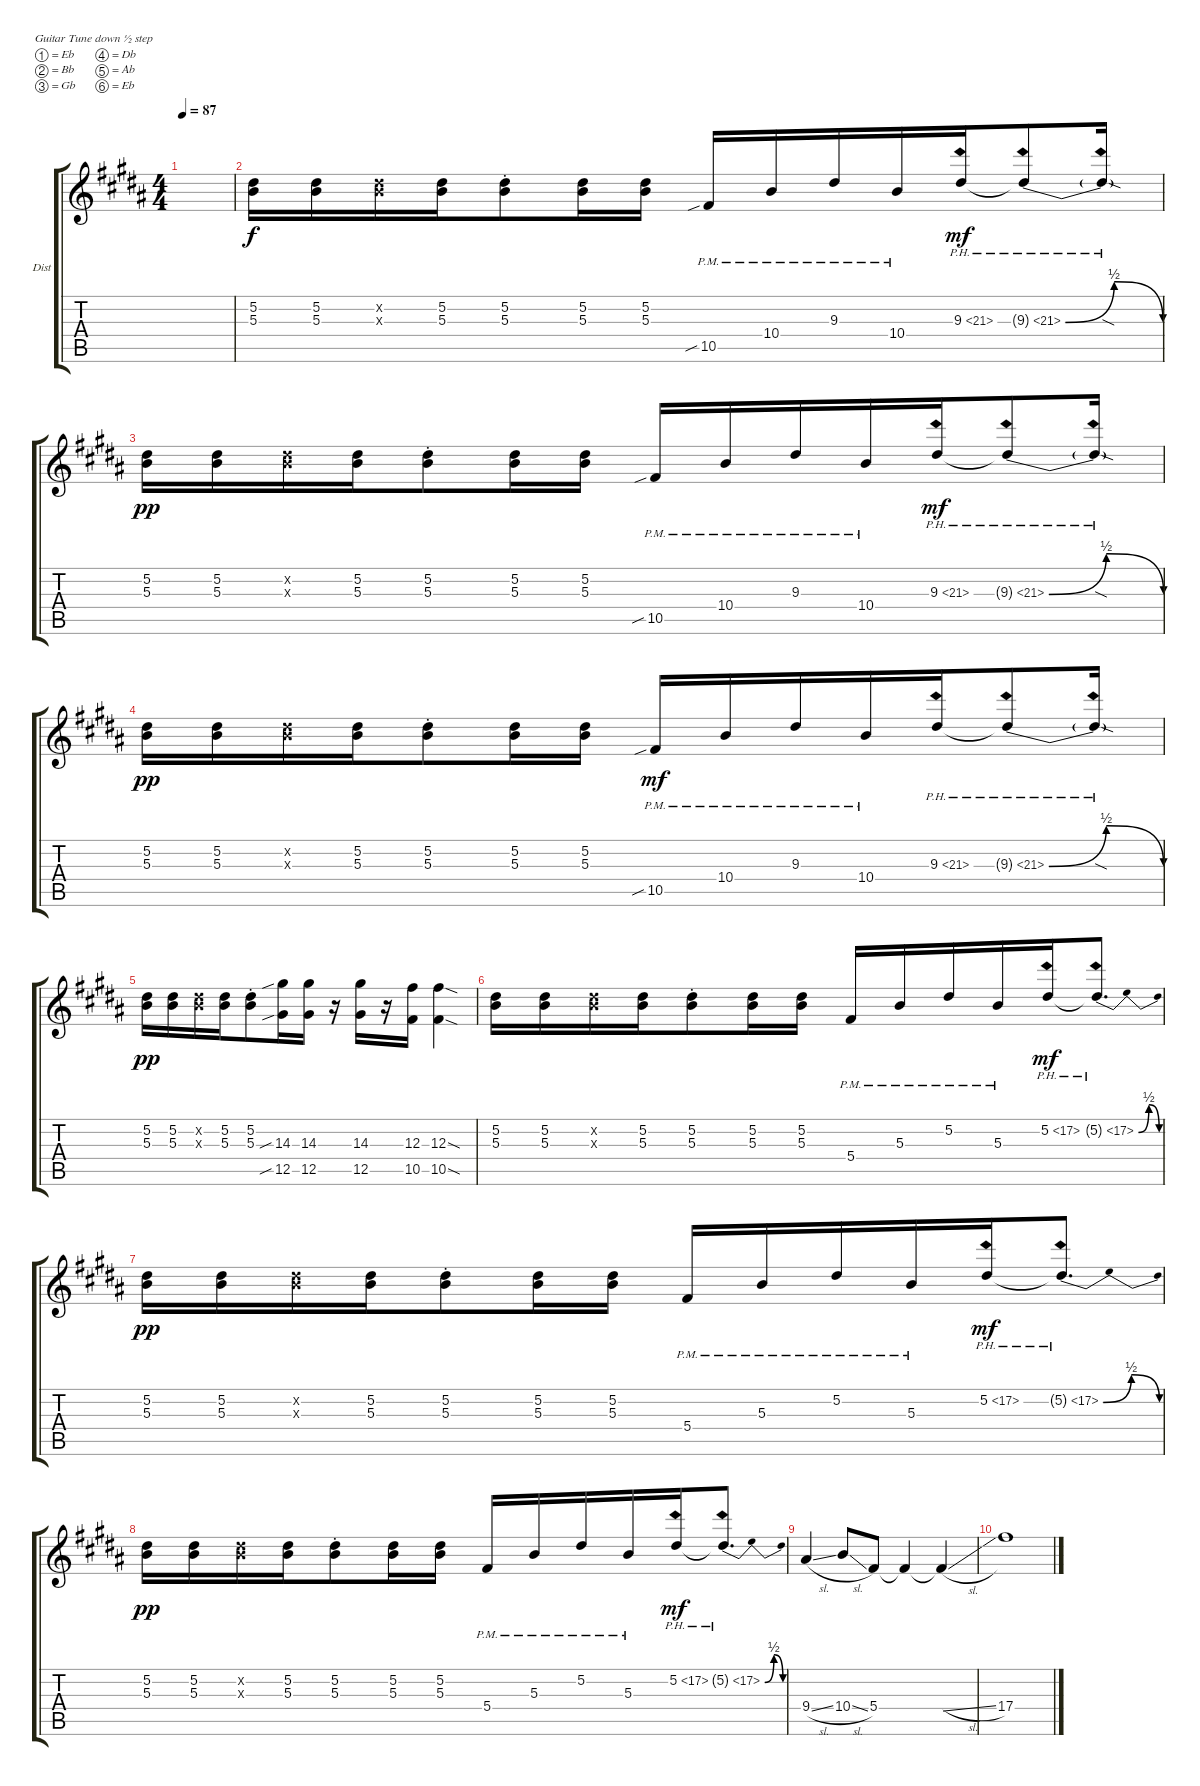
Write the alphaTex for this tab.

\bracketExtendMode groupsimilarinstruments
\firstSystemTrackNameOrientation horizontal
\otherSystemsTrackNameOrientation horizontal
\track ("E-Guitar (Distortion)(Main Lead)" "Dist") {multiBarRest instrument distortionguitar}
\staff {score tabs}
\tuning (Eb4 Bb3 Gb3 Db3 Ab2 Eb2)
\ts (4 4)
\beaming (8 4 4)
\tempo 87
\clef g2
\ks b
|
(5.2 5.3).16 (5.3 5.2).16 (5.3{x} 5.2{x}).16 (5.3 5.2).16 (5.2{st} 5.3{st}).8 (5.3 5.2).16 (5.2 5.3).16 10.5{sib pm}.16 10.4{pm}.16 9.3{pm}.16 10.4{pm}.16 9.3{ph 12}.16{dy mf} 9.3{be (bendrelease 0 0 10.2 2 20.4 2 30 0) ph 12 t}.8 9.3{ph 12 sod t}.16 |
(5.2 5.3).16{dy pp} (5.3 5.2).16 (5.3{x} 5.2{x}).16 (5.3 5.2).16 (5.2{st} 5.3{st}).8 (5.3 5.2).16 (5.2 5.3).16 10.5{sib pm}.16 10.4{pm}.16 9.3{pm}.16 10.4{pm}.16 9.3{ph 12}.16{dy mf} 9.3{be (bendrelease 0 0 10.2 2 20.4 2 30 0) ph 12 t}.8 9.3{ph 12 sod t}.16 |
(5.2 5.3).16{dy pp} (5.3 5.2).16 (5.3{x} 5.2{x}).16 (5.3 5.2).16 (5.2{st} 5.3{st}).8 (5.3 5.2).16 (5.2 5.3).16 10.5{sib pm}.16{dy mf} 10.4{pm}.16 9.3{pm}.16 10.4{pm}.16 9.3{ph 12}.16 9.3{be (bendrelease 0 0 10.2 2 20.4 2 30 0) ph 12 t}.8 9.3{ph 12 sod t}.16 |
(5.2 5.3).16{dy pp} (5.3 5.2).16 (5.3{x} 5.2{x}).16 (5.3 5.2).16 (5.2{st} 5.3{st}).8 (14.3{sib} 12.5{sib}).16 (12.5 14.3).16 r.16 (14.3 12.5).16 r.16 (10.5 12.3).16 (12.3{sod} 10.5{sod}).4 |
(5.2 5.3).16 (5.3 5.2).16 (5.3{x} 5.2{x}).16 (5.3 5.2).16 (5.2{st} 5.3{st}).8 (5.3 5.2).16 (5.2 5.3).16 5.4{pm}.16 5.3{pm}.16 5.2{pm}.16 5.3{pm}.16 5.2{ph 12}.16{dy mf} 5.2{be (bendrelease 0 0 10.799999999999999 2 20.4 2 30 0) ph 12 t}.8{d} |
(5.2 5.3).16{dy pp} (5.3 5.2).16 (5.3{x} 5.2{x}).16 (5.3 5.2).16 (5.2{st} 5.3{st}).8 (5.3 5.2).16 (5.2 5.3).16 5.4{pm}.16 5.3{pm}.16 5.2{pm}.16 5.3{pm}.16 5.2{ph 12}.16{dy mf} 5.2{be (bendrelease 0 0 10.799999999999999 2 20.4 2 30 0) ph 12 t}.8{d} |
(5.2 5.3).16{dy pp} (5.3 5.2).16 (5.3{x} 5.2{x}).16 (5.3 5.2).16 (5.2{st} 5.3{st}).8 (5.3 5.2).16 (5.2 5.3).16 5.4{pm}.16 5.3{pm}.16 5.2{pm}.16 5.3{pm}.16 5.2{ph 12}.16{dy mf} 5.2{be (bendrelease 0 0 10.799999999999999 2 20.4 2 30 0) ph 12 t}.8{d} |
9.4{sl}.4 10.4{sl}.8 5.4.8 5.4{t}.4 5.4{sl t}.4 |
17.4.1
